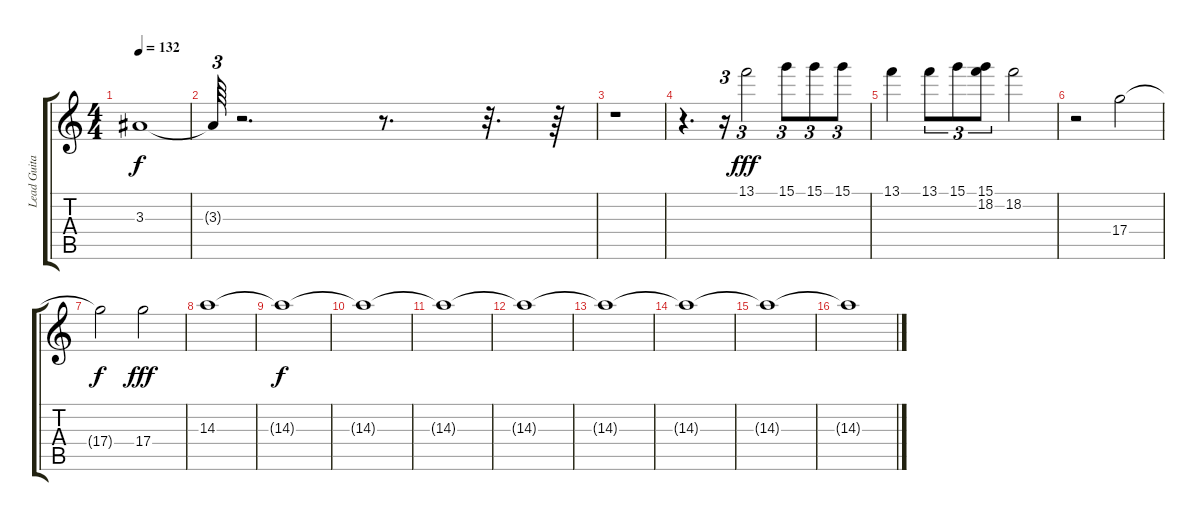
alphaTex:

\track ("Lead Guitar" "Lead Guita") {instrument distortionguitar}
\staff {score tabs}
\tuning (E4 B3 G3 D3 A2 E2) {hide}
\ts (4 4)
\tempo 132
\clef g2
\ks c
3.3{t}.1{dy f} |
3.3{t}.64{tu (3 2)} r.2{d} r.8{d} r.32{d} r.64 |
r.1 |
r.4{d} r.16{tu (3 2)} 13.1.2{tu (3 2) dy fff} 15.1.8{tu (3 2)} 15.1.8{tu (3 2)} 15.1.8{tu (3 2)} |
13.1.4 13.1.8{tu (3 2)} 15.1.8{tu (3 2)} (15.1 18.2).8{tu (3 2)} 18.2.2 |
r.2 17.4.2{balance 0} |
17.4{t}.2{dy f} 17.4.2{dy fff balance 16} |
14.3.1 |
14.3{t}.1{dy f} |
14.3{t}.1 |
14.3{t}.1 |
14.3{t}.1 |
14.3{t}.1 |
14.3{t}.1 |
14.3{t}.1 |
14.3{t}.1
